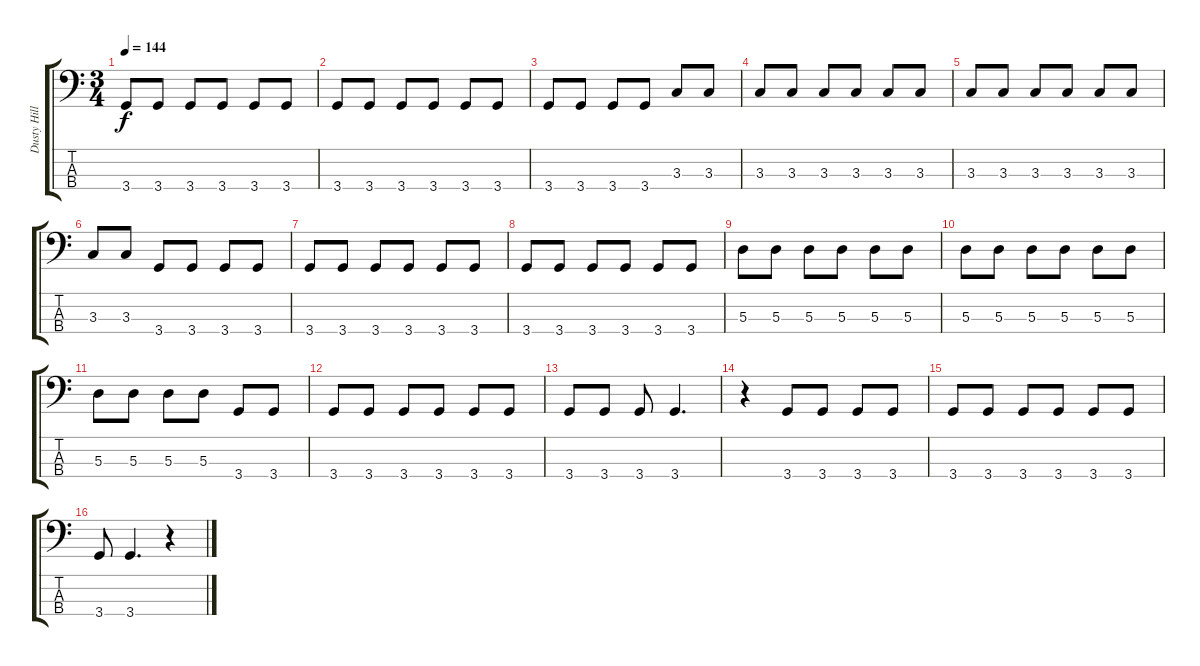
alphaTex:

\track ("Dusty Hill" "Dusty Hill") {instrument electricbassfinger}
\staff {score tabs}
\tuning (G2 D2 A1 E1) {hide}
\ts (3 4)
\tempo 144
\clef f4
\ks c
3.4.8{dy f} 3.4.8 3.4.8 3.4.8 3.4.8 3.4.8 |
3.4.8 3.4.8 3.4.8 3.4.8 3.4.8 3.4.8 |
3.4.8 3.4.8 3.4.8 3.4.8 3.3.8 3.3.8 |
3.3.8 3.3.8 3.3.8 3.3.8 3.3.8 3.3.8 |
3.3.8 3.3.8 3.3.8 3.3.8 3.3.8 3.3.8 |
3.3.8 3.3.8 3.4.8 3.4.8 3.4.8 3.4.8 |
3.4.8 3.4.8 3.4.8 3.4.8 3.4.8 3.4.8 |
3.4.8 3.4.8 3.4.8 3.4.8 3.4.8 3.4.8 |
5.3.8 5.3.8 5.3.8 5.3.8 5.3.8 5.3.8 |
5.3.8 5.3.8 5.3.8 5.3.8 5.3.8 5.3.8 |
5.3.8 5.3.8 5.3.8 5.3.8 3.4.8 3.4.8 |
3.4.8 3.4.8 3.4.8 3.4.8 3.4.8 3.4.8 |
3.4.8 3.4.8 3.4.8 3.4.4{d} |
r.4 3.4.8 3.4.8 3.4.8 3.4.8 |
3.4.8 3.4.8 3.4.8 3.4.8 3.4.8 3.4.8 |
3.4.8 3.4.4{d} r.4
